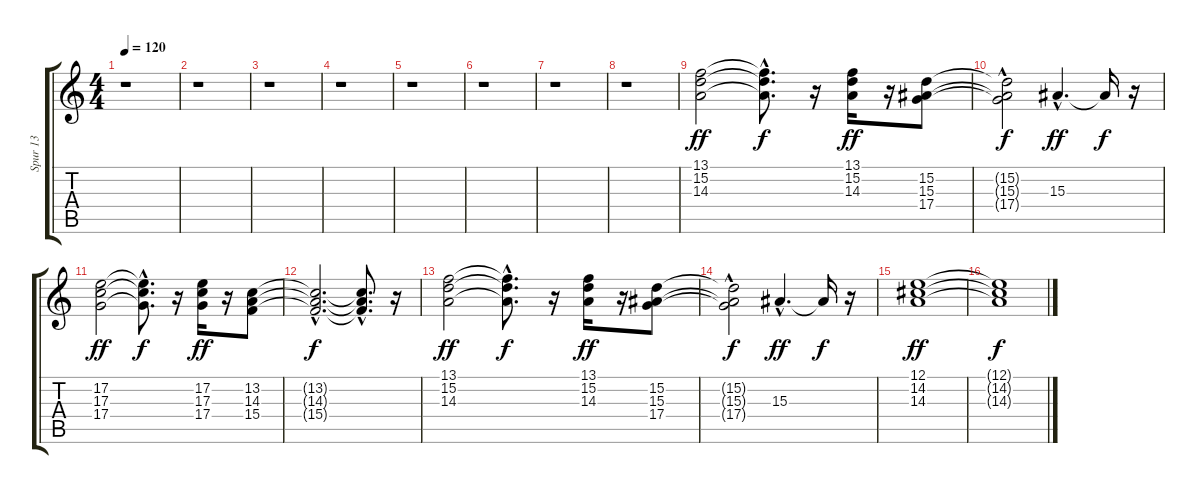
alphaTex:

\track ("Spur 13" "Spur 13") {instrument synthstrings1}
\staff {score tabs}
\tuning (E4 B3 G3 D3 A2 E2) {hide}
\ts (4 4)
\tempo 120
\clef g2
\ks c
r.1{dy f} |
r.1 |
r.1 |
r.1 |
r.1 |
r.1 |
r.1 |
r.1 |
(13.1 15.2 14.3).2{dy ff} (13.1{hac t} 15.2{hac t} 14.3{hac t}).8{d dy f} r.16 (13.1 15.2 14.3).16{dy ff} r.16 (15.2 15.3 17.4).8 |
(15.2{hac t} 15.3{t} 17.4{hac t}).2{dy f} 15.3{hac}.4{d dy ff} 15.3{t}.16{dy f} r.16 |
(17.2 17.3 17.4).2{dy ff} (17.2{hac t} 17.3{hac t} 17.4{hac t}).8{d dy f} r.16 (17.2 17.3 17.4).16{dy ff} r.16 (13.2 14.3 15.4).8 |
(13.2{hac t} 14.3{hac t} 15.4{hac t}).2{d dy f} (13.2{hac t} 14.3{hac t} 15.4{hac t}).8{d} r.16 |
(13.1 15.2 14.3).2{dy ff} (13.1{hac t} 15.2{hac t} 14.3{hac t}).8{d dy f} r.16 (13.1 15.2 14.3).16{dy ff} r.16 (15.2 15.3 17.4).8 |
(15.2{hac t} 15.3{t} 17.4{hac t}).2{dy f} 15.3{hac}.4{d dy ff} 15.3{t}.16{dy f} r.16 |
(12.1 14.2 14.3).1{dy ff} |
(12.1{t} 14.2{t} 14.3{t}).1{dy f}
